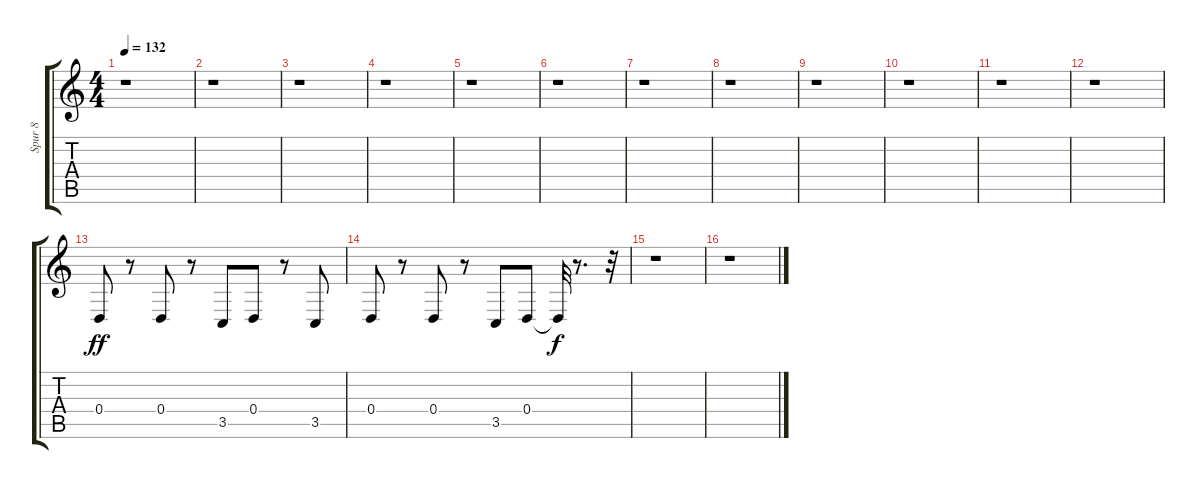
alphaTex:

\track ("Spur 8" "Spur 8") {instrument pad3polysynth}
\staff {score tabs}
\tuning (E4 B3 G3 D3 A2 E2) {hide}
\ts (4 4)
\tempo 132
\clef g2
\ks c
r.1{dy ff} |
r.1 |
r.1 |
r.1 |
r.1 |
r.1 |
r.1 |
r.1 |
r.1 |
r.1 |
r.1 |
r.1 |
0.4.8 r.8 0.4.8 r.8 3.5.8 0.4.8 r.8 3.5.8 |
0.4.8 r.8 0.4.8 r.8 3.5.8 0.4.8 0.4{t}.32{dy f} r.8{d} r.32 |
r.1 |
r.1
